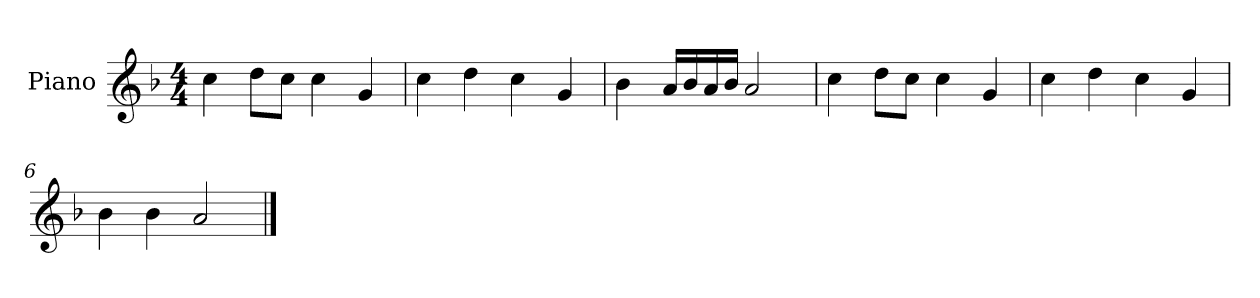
**kern
*part1
*staff1
*I"Piano
*I'P-no
*clefG2
*k[b-]
*M4/4
*MM90
=1
4cc\
8dd\L
8cc\J
4cc\
4g/
=2
4cc\
4dd\
4cc\
4g/
=3
4b-\
16a/LL
16b-/
16a/
16b-/JJ
2a/
=4
4cc\
8dd\L
8cc\J
4cc\
4g/
=5
4cc\
4dd\
4cc\
4g/
=6
4b-\
4b-\
2a/
==
*-
